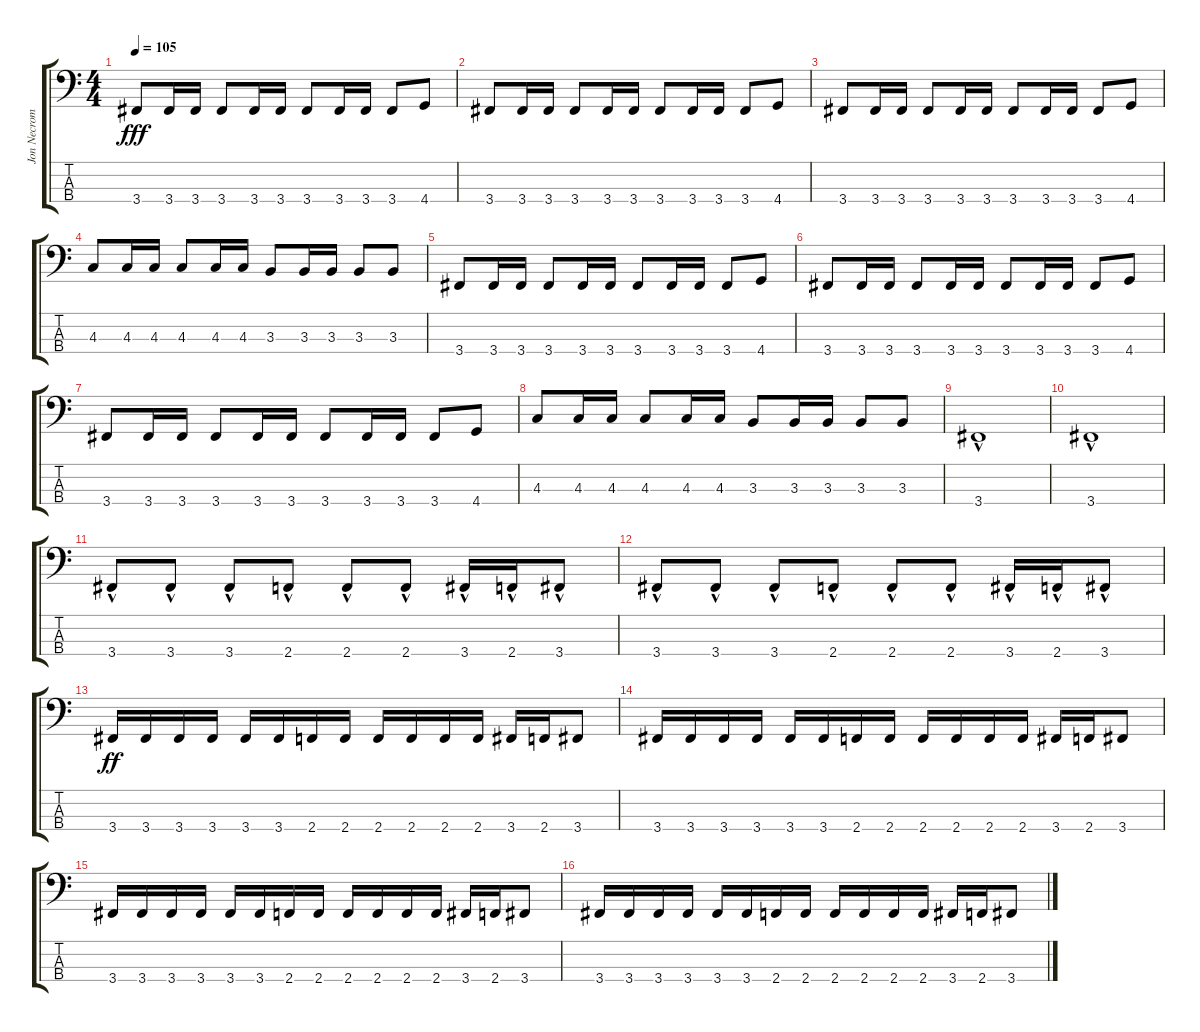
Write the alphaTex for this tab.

\track ("Jon Necromancer " "Jon Necrom") {solo instrument electricbassfinger}
\staff {score tabs}
\tuning (Gb2 Db2 Ab1 Eb1) {hide}
\ts (4 4)
\tempo 105
\clef f4
\ks c
3.4.8{dy fff} 3.4.16 3.4.16 3.4.8 3.4.16 3.4.16 3.4.8 3.4.16 3.4.16 3.4.8 4.4.8 |
3.4.8 3.4.16 3.4.16 3.4.8 3.4.16 3.4.16 3.4.8 3.4.16 3.4.16 3.4.8 4.4.8 |
3.4.8 3.4.16 3.4.16 3.4.8 3.4.16 3.4.16 3.4.8 3.4.16 3.4.16 3.4.8 4.4.8 |
4.3.8 4.3.16 4.3.16 4.3.8 4.3.16 4.3.16 3.3.8 3.3.16 3.3.16 3.3.8 3.3.8 |
3.4.8 3.4.16 3.4.16 3.4.8 3.4.16 3.4.16 3.4.8 3.4.16 3.4.16 3.4.8 4.4.8 |
3.4.8 3.4.16 3.4.16 3.4.8 3.4.16 3.4.16 3.4.8 3.4.16 3.4.16 3.4.8 4.4.8 |
3.4.8 3.4.16 3.4.16 3.4.8 3.4.16 3.4.16 3.4.8 3.4.16 3.4.16 3.4.8 4.4.8 |
4.3.8 4.3.16 4.3.16 4.3.8 4.3.16 4.3.16 3.3.8 3.3.16 3.3.16 3.3.8 3.3.8 |
3.4{hac}.1 |
3.4{hac}.1 |
3.4{hac}.8 3.4{hac}.8 3.4{hac}.8 2.4{hac}.8 2.4{hac}.8 2.4{hac}.8 3.4{hac}.16 2.4{hac}.16 3.4{hac}.8 |
3.4{hac}.8 3.4{hac}.8 3.4{hac}.8 2.4{hac}.8 2.4{hac}.8 2.4{hac}.8 3.4{hac}.16 2.4{hac}.16 3.4{hac}.8 |
3.4.16{dy ff} 3.4.16 3.4.16 3.4.16 3.4.16 3.4.16 2.4.16 2.4.16 2.4.16 2.4.16 2.4.16 2.4.16 3.4.16 2.4.16 3.4.8 |
3.4.16 3.4.16 3.4.16 3.4.16 3.4.16 3.4.16 2.4.16 2.4.16 2.4.16 2.4.16 2.4.16 2.4.16 3.4.16 2.4.16 3.4.8 |
3.4.16 3.4.16 3.4.16 3.4.16 3.4.16 3.4.16 2.4.16 2.4.16 2.4.16 2.4.16 2.4.16 2.4.16 3.4.16 2.4.16 3.4.8 |
3.4.16 3.4.16 3.4.16 3.4.16 3.4.16 3.4.16 2.4.16 2.4.16 2.4.16 2.4.16 2.4.16 2.4.16 3.4.16 2.4.16 3.4.8
